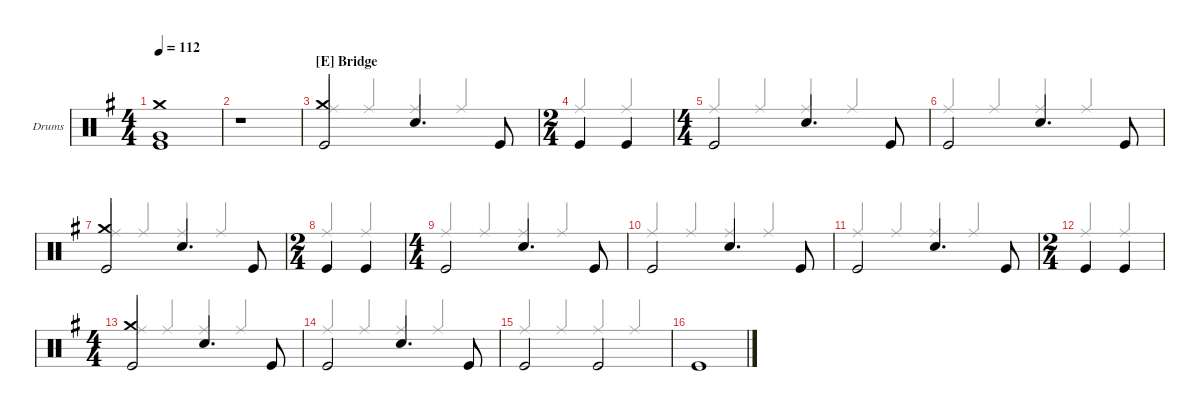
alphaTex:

\hideDynamics
\bracketExtendMode groupsimilarinstruments
\firstSystemTrackNameOrientation horizontal
\otherSystemsTrackNameOrientation horizontal
\track ("Drumkit" "Drums") {multiBarRest instrument percussion}
\staff {score}
\articulation defaults
\voice
\ts (4 4)
\tempo 112
\clef neutral
\ks g
("Crash medium (hit)" "Very Low Tom (hit)" "Kick (hit)").1{dy f} |
r.1 |
\section ("E" "Bridge")
("Crash medium (hit)" "Kick (hit)").2 "Snare (hit) 2".4{d} "Kick (hit)".8 |
\ts (2 4)
"Kick (hit)".4 "Kick (hit)".4 |
\ts (4 4)
"Kick (hit)".2 "Snare (hit) 2".4{d} "Kick (hit)".8 |
"Kick (hit)".2 "Snare (hit) 2".4{d} "Kick (hit)".8 |
("Crash medium (hit)" "Kick (hit)").2 "Snare (hit) 2".4{d} "Kick (hit)".8 |
\ts (2 4)
"Kick (hit)".4 "Kick (hit)".4 |
\ts (4 4)
"Kick (hit)".2 "Snare (hit) 2".4{d} "Kick (hit)".8 |
"Kick (hit)".2 "Snare (hit) 2".4{d} "Kick (hit)".8 |
"Kick (hit)".2 "Snare (hit) 2".4{d} "Kick (hit)".8 |
\ts (2 4)
"Kick (hit)".4 "Kick (hit)".4 |
\ts (4 4)
("Crash medium (hit)" "Kick (hit)").2 "Snare (hit) 2".4{d} "Kick (hit)".8 |
"Kick (hit)".2 "Snare (hit) 2".4{d} "Kick (hit)".8 |
"Kick (hit)".2 "Kick (hit)".2 |
"Kick (hit)".1
\voice
\clef neutral
\ottava regular
\simile none
\ks g
|
|
"Ride (middle)".4{beam invert} "Ride (middle)".4{beam invert} "Ride (middle)".4{beam invert} "Ride (middle)".4{beam invert} |
"Ride (middle)".4{beam invert} "Ride (middle)".4{beam invert} |
"Ride (middle)".4{beam invert} "Ride (middle)".4{beam invert} "Ride (middle)".4{beam invert} "Ride (middle)".4{beam invert} |
"Ride (middle)".4{beam invert} "Ride (middle)".4{beam invert} "Ride (middle)".4{beam invert} "Ride (middle)".4{beam invert} |
"Ride (middle)".4{beam invert} "Ride (middle)".4{beam invert} "Ride (middle)".4{beam invert} "Ride (middle)".4{beam invert} |
"Ride (middle)".4{beam invert} "Ride (middle)".4{beam invert} |
"Ride (middle)".4{beam invert} "Ride (middle)".4{beam invert} "Ride (middle)".4{beam invert} "Ride (middle)".4{beam invert} |
"Ride (middle)".4{beam invert} "Ride (middle)".4{beam invert} "Ride (middle)".4{beam invert} "Ride (middle)".4{beam invert} |
"Ride (middle)".4{beam invert} "Ride (middle)".4{beam invert} "Ride (middle)".4{beam invert} "Ride (middle)".4{beam invert} |
"Ride (middle)".4{beam invert} "Ride (middle)".4{beam invert} |
"Ride (middle)".4{beam invert} "Ride (middle)".4{beam invert} "Ride (middle)".4{beam invert} "Ride (middle)".4{beam invert} |
"Ride (middle)".4{beam invert} "Ride (middle)".4{beam invert} "Ride (middle)".4{beam invert} "Ride (middle)".4{beam invert} |
"Ride (middle)".4{beam invert} "Ride (middle)".4{beam invert} "Ride (middle)".4{beam invert} "Ride (middle)".4{beam invert} |
